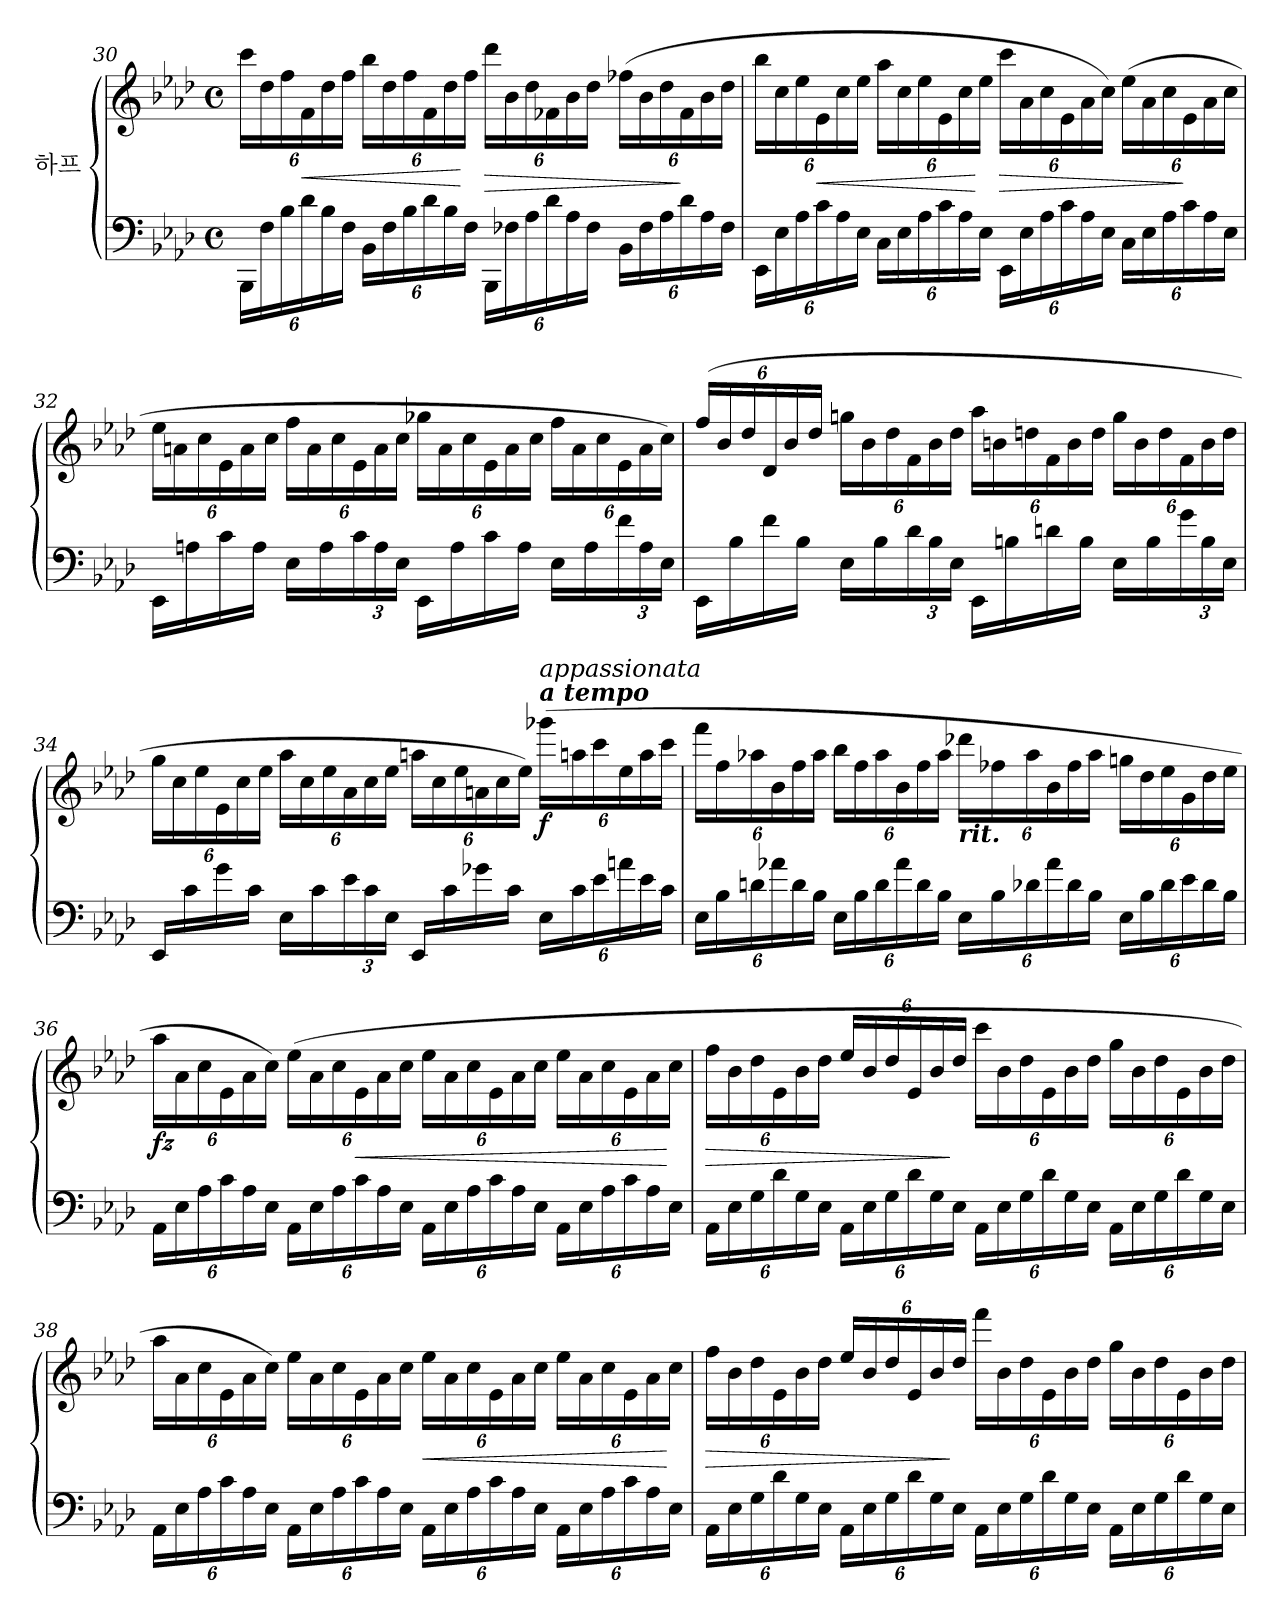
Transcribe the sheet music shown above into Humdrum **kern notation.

**kern	**kern	**dynam
*part1	*part1	*part1
*staff2	*staff1	*staff1/2
*I"하프	*	*
!!LO:PB:g=z
*clefF4	*clefG2	*
*k[b-e-a-d-]	*k[b-e-a-d-]	*
*M4/4	*M4/4	*
*met(c)	*met(c)	*
*Xbrackettup	*Xbrackettup	*
=30	=30	=30
24BBB-/LL	24ccc\LL	.
24F\	24dd-\	.
24B-\	24ff\	.
!	!	!LO:HP:b
24d-\	24f\	<
24B-\	24dd-\	.
24F\JJ	24ff\JJ	.
24BB-\LL	24bb-\LL	.
24F\	24dd-\	.
24B-\	24ff\	.
24d-\	24f\	.
24B-\	24dd-\	.
24F\JJ	24ff\JJ	[
!	!	!LO:HP:b
24BBB-/LL	24ddd-\LL	>
24F-X\	24b-\	.
24A-\	24dd-\	.
24d-\	24f-X\	.
24A-\	24b-\	.
24F-\JJ	24dd-\JJ	.
24BB-\LL	(>24ff-X\LL	.
24F-\	24b-\	.
24A-\	24dd-\	.
24d-\	24f-\	]
24A-\	24b-\	.
24F-\JJ	24dd-\JJ	.
=31	=31	=31
24EE-\LL	24bb-\LL	.
24E-\	24cc\	.
24A-\	24ee-\	.
!	!	!LO:HP:b
24c\	24e-\	<
24A-\	24cc\	.
24E-\JJ	24ee-\JJ	.
24C\LL	24aa-\LL	.
24E-\	24cc\	.
24A-\	24ee-\	.
24c\	24e-\	.
24A-\	24cc\	.
24E-\JJ	24ee-\JJ	[
!	!	!LO:HP:b
24EE-\LL	24ccc\LL	>
24E-\	24a-\	.
24A-\	24cc\	.
24c\	24e-\	.
24A-\	24a-\	.
24E-\JJ	24cc\JJ)	.
24C\LL	(>24ee-\LL	.
24E-\	24a-\	.
24A-\	24cc\	.
24c\	24e-\	]
24A-\	24a-\	.
24E-\JJ	24cc\JJ	.
!!LO:LB:g=z
=32	=32	=32
16EE-\LL	24ee-\LL	.
.	24an\	.
16An\	.	.
.	24cc\	.
16c\	24e-\	.
.	24a\	.
16A\JJ	.	.
.	24cc\JJ	.
!	!	!LO:DY:b
16E-\LL	24ff\LL	other-dynamics
.	24a\	.
16A\	.	.
.	24cc\	.
24c\	24e-\	.
24A\	24a\	.
24E-\JJ	24cc\JJ	.
16EE-\LL	24gg-X\LL	.
.	24a\	.
16A\	.	.
.	24cc\	.
16c\	24e-\	.
.	24a\	.
16A\JJ	.	.
.	24cc\JJ	.
16E-\LL	24ff\LL	.
.	24a\	.
16A\	.	.
.	24cc\	.
24f\	24e-\	.
24A\	24a\	.
24E-\JJ	24cc\JJ)	.
!!LO:LB:g=z
=33	=33	=33
16EE-/LL	(>24ff/LL	.
.	24b-/	.
16B-\	.	.
.	24dd-/	.
16f\	24d-/	.
.	24b-/	.
16B-\JJ	.	.
.	24dd-/JJ	.
16E-\LL	24ggn\LL	.
.	24b-\	.
16B-\	.	.
.	24dd-\	.
24d-\	24f\	.
24B-\	24b-\	.
24E-\JJ	24dd-\JJ	.
16EE-/LL	24aa-\LL	.
.	24bn\	.
16Bn\	.	.
.	24ddn\	.
16dn\	24f\	.
.	24b\	.
16B\JJ	.	.
.	24dd\JJ	.
16E-\LL	24gg\LL	.
.	24b\	.
16B\	.	.
.	24dd\	.
24g\	24f\	.
24B\	24b\	.
24E-\JJ	24dd\JJ	.
!!LO:LB:g=z
=34	=34	=34
16EE-/LL	24gg\LL	.
.	24cc\	.
16c\	.	.
.	24ee-\	.
16g\	24e-\	.
.	24cc\	.
16c\JJ	.	.
.	24ee-\JJ	.
16E-\LL	24aa-\LL	.
.	24cc\	.
16c\	.	.
.	24ee-\	.
24e-\	24a-\	.
24c\	24cc\	.
24E-\JJ	24ee-\JJ	.
16EE-/LL	24aan\LL	.
.	24cc\	.
16c\	.	.
.	24ee-\	.
16g-X\	24an\	.
.	24cc\	.
16c\JJ	.	.
.	24ee-\JJ)	.
!	!LO:TX:a:Bi:t=a tempo	!
!	!LO:TX:a:i:t=appassionata	!
!	!	!LO:DY:b
24E-\LL	(>24ggg-X\LL	f
24c\	24aan\	.
24e-\	24ccc\	.
24an\	24ee-\	.
24e-\	24aa\	.
24c\JJ	24ccc\JJ	.
!!LO:LB:g=z
=35	=35	=35
24E-\LL	24fff\LL	.
24B-\	24ff\	.
24dn\	24aa-X\	.
24a-X\	24b-\	.
24d\	24ff\	.
24B-\JJ	24aa-\JJ	.
24E-\LL	24bb-\LL	.
24B-\	24ff\	.
24d\	24aa-\	.
24a-\	24b-\	.
24d\	24ff\	.
24B-\JJ	24aa-\JJ	.
!	!LO:TX:b:Bi:t=rit.	!
24E-\LL	24ddd-X\LL	.
24B-\	24ff-X\	.
24d-X\	24aa-\	.
24a-\	24b-\	.
24d-\	24ff-\	.
24B-\JJ	24aa-\JJ	.
24E-\LL	24ggn\LL	.
24B-\	24dd-\	.
24d-\	24ee-\	.
24e-\	24g\	.
24d-\	24dd-\	.
24B-\JJ	24ee-\JJ	.
=36	=36	=36
!	!	!LO:DY:b
24AA-\LL	24aa-\LL	fz
24E-\	24a-\	.
24A-\	24cc\	.
24c\	24e-\	.
24A-\	24a-\	.
24E-\JJ	24cc\JJ)	.
24AA-\LL	(>24ee-\LL	.
24E-\	24a-\	.
24A-\	24cc\	.
!	!	!LO:HP:b
24c\	24e-\	<
24A-\	24a-\	.
24E-\JJ	24cc\JJ	.
24AA-\LL	24ee-\LL	.
24E-\	24a-\	.
24A-\	24cc\	.
24c\	24e-\	.
24A-\	24a-\	.
24E-\JJ	24cc\JJ	.
24AA-\LL	24ee-\LL	.
24E-\	24a-\	.
24A-\	24cc\	.
24c\	24e-\	.
24A-\	24a-\	.
24E-\JJ	24cc\JJ	[
!!LO:PB:g=z
=37	=37	=37
!	!	!LO:HP:b
24AA-\LL	24ff\LL	>
24E-\	24b-\	.
24G\	24dd-\	.
24d-\	24e-\	.
24G\	24b-\	.
24E-\JJ	24dd-\JJ	.
24AA-\LL	24ee-/LL	.
24E-\	24b-/	.
24G\	24dd-/	.
24d-\	24e-/	.
24G\	24b-/	.
24E-\JJ	24dd-/JJ	]
24AA-\LL	24ccc\LL	.
24E-\	24b-\	.
24G\	24dd-\	.
24d-\	24e-\	.
24G\	24b-\	.
24E-\JJ	24dd-\JJ	.
24AA-\LL	24gg\LL	.
24E-\	24b-\	.
24G\	24dd-\	.
24d-\	24e-\	.
24G\	24b-\	.
24E-\JJ	24dd-\JJ	.
=38	=38	=38
24AA-\LL	24aa-\LL	.
24E-\	24a-\	.
24A-\	24cc\	.
24c\	24e-\	.
24A-\	24a-\	.
24E-\JJ	24cc\JJ)	.
24AA-\LL	24ee-\LL	.
24E-\	24a-\	.
24A-\	24cc\	.
24c\	24e-\	.
24A-\	24a-\	.
24E-\JJ	24cc\JJ	.
!	!	!LO:HP:b
24AA-\LL	24ee-\LL	<
24E-\	24a-\	.
24A-\	24cc\	.
24c\	24e-\	.
24A-\	24a-\	.
24E-\JJ	24cc\JJ	.
24AA-\LL	24ee-\LL	.
24E-\	24a-\	.
24A-\	24cc\	.
24c\	24e-\	.
24A-\	24a-\	.
24E-\JJ	24cc\JJ	[
!!LO:LB:g=z
=39	=39	=39
!	!	!LO:HP:b
24AA-\LL	24ff\LL	>
24E-\	24b-\	.
24G\	24dd-\	.
24d-\	24e-\	.
24G\	24b-\	.
24E-\JJ	24dd-\JJ	.
24AA-\LL	24ee-/LL	.
24E-\	24b-/	.
24G\	24dd-/	.
24d-\	24e-/	.
24G\	24b-/	.
24E-\JJ	24dd-/JJ	]
24AA-\LL	24fff\LL	.
24E-\	24b-\	.
24G\	24dd-\	.
24d-\	24e-\	.
24G\	24b-\	.
24E-\JJ	24dd-\JJ	.
24AA-\LL	24gg\LL	.
24E-\	24b-\	.
24G\	24dd-\	.
24d-\	24e-\	.
24G\	24b-\	.
24E-\JJ	24dd-\JJ	.
=	=	=
*-	*-	*-
